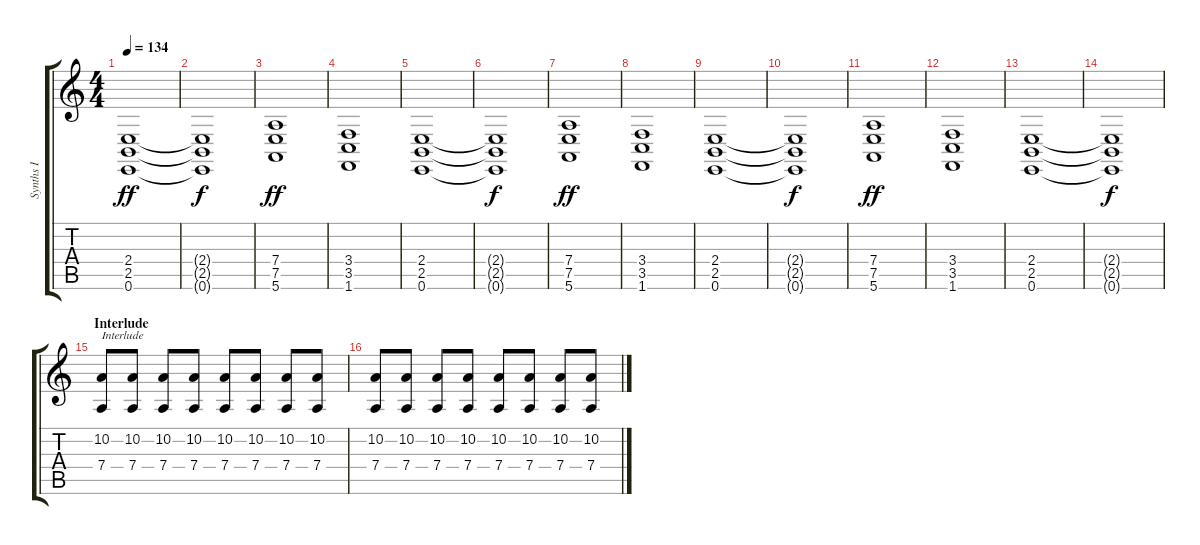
\track ("Synths I" "Synths I") {instrument pad4choir}
\staff {score tabs}
\tuning (E4 B3 G3 D3 A2 E2) {hide}
\ts (4 4)
\tempo 134
\clef g2
\ks c
(2.4 2.5 0.6).1{dy ff} |
(2.4{t} 2.5{t} 0.6{t}).1{dy f} |
(7.4 7.5 5.6).1{dy ff} |
(3.4 3.5 1.6).1 |
(2.4 2.5 0.6).1 |
(2.4{t} 2.5{t} 0.6{t}).1{dy f} |
(7.4 7.5 5.6).1{dy ff} |
(3.4 3.5 1.6).1 |
(2.4 2.5 0.6).1 |
(2.4{t} 2.5{t} 0.6{t}).1{dy f} |
(7.4 7.5 5.6).1{dy ff} |
(3.4 3.5 1.6).1 |
(2.4 2.5 0.6).1 |
(2.4{t} 2.5{t} 0.6{t}).1{dy f} |
\section ("" "Interlude")
(10.2 7.4).8{txt "Interlude" volume 13} (10.2 7.4).8 (10.2 7.4).8 (10.2 7.4).8 (10.2 7.4).8 (10.2 7.4).8 (10.2 7.4).8 (10.2 7.4).8 |
(10.2 7.4).8 (10.2 7.4).8 (10.2 7.4).8 (10.2 7.4).8 (10.2 7.4).8 (10.2 7.4).8 (10.2 7.4).8 (10.2 7.4).8
